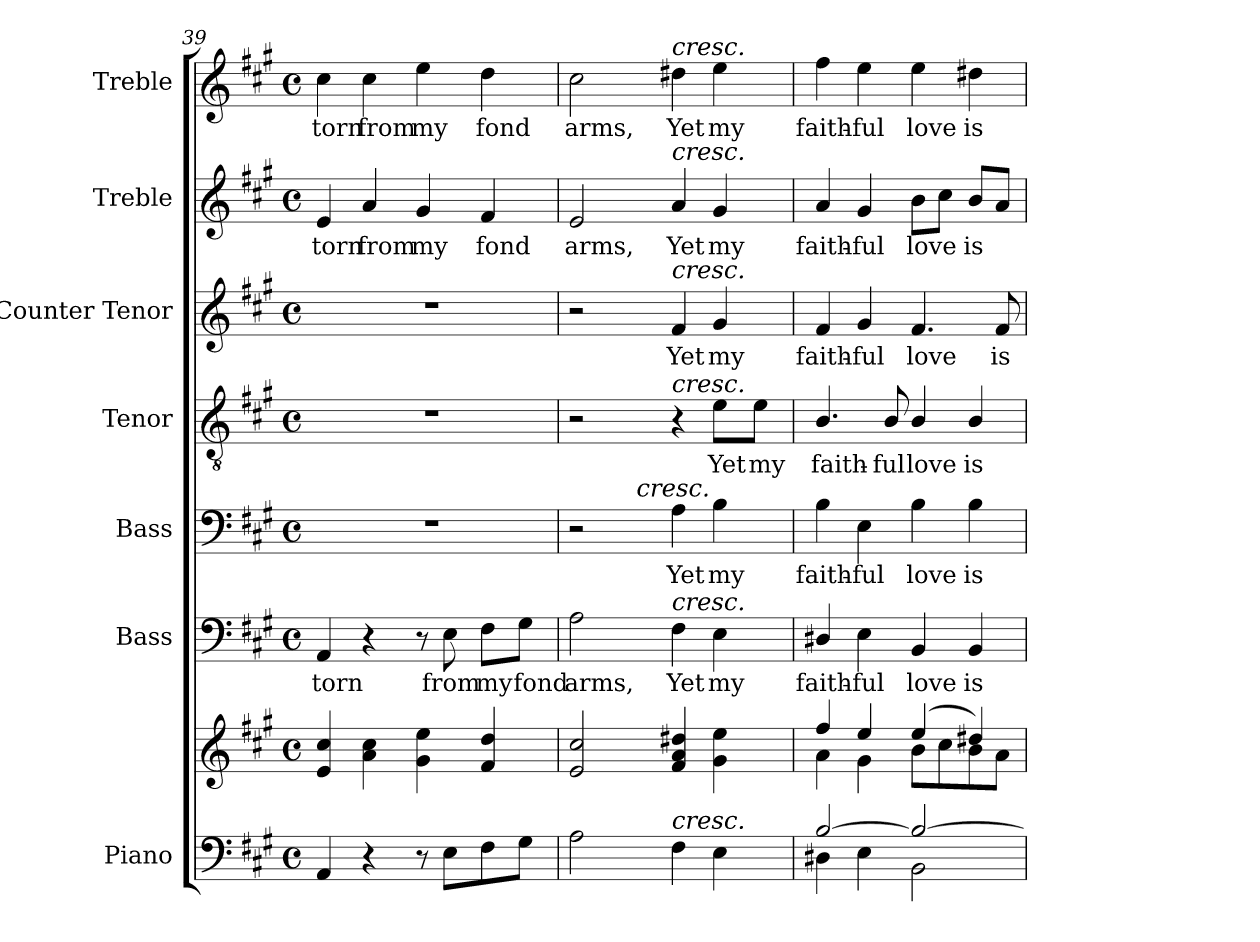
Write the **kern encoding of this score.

**kern	**kern	**kern	**text	**kern	**text	**kern	**text	**kern	**text	**kern	**text	**kern	**text
*part7	*part7	*part6	*part6	*part5	*part5	*part4	*part4	*part3	*part3	*part2	*part2	*part1	*part1
*staff8	*staff7	*staff6	*staff6	*staff5	*staff5	*staff4	*staff4	*staff3	*staff3	*staff2	*staff2	*staff1	*staff1
*I"Piano	*	*I"Bass	*	*I"Bass	*	*I"Tenor	*	*I"Counter Tenor	*	*I"Treble	*	*I"Treble	*
*I'Pno.	*	*I'B.	*	*I'B.	*	*I'T.	*	*	*	*	*	*	*
*clefF4	*clefG2	*clefF4	*	*clefF4	*	*clefGv2	*	*clefG2	*	*clefG2	*	*clefG2	*
*	*	*	*	*	*	*ITrd7c12	*	*	*	*	*	*	*
*k[f#c#g#]	*k[f#c#g#]	*k[f#c#g#]	*	*k[f#c#g#]	*	*k[f#c#g#]	*	*k[f#c#g#]	*	*k[f#c#g#]	*	*k[f#c#g#]	*
*A:	*A:	*A:	*	*A:	*	*A:	*	*A:	*	*A:	*	*A:	*
*M4/4	*M4/4	*M4/4	*	*M4/4	*	*M4/4	*	*M4/4	*	*M4/4	*	*M4/4	*
*met(c)	*met(c)	*met(c)	*	*met(c)	*	*met(c)	*	*met(c)	*	*met(c)	*	*met(c)	*
=39	=39	=39	=39	=39	=39	=39	=39	=39	=39	=39	=39	=39	=39
!	!	!	!LO:LY:b:color=#000000	!	!	!	!	!	!	!	!	!	!
!	!	!	!	!	!	!	!	!	!	!	!LO:LY:b:color=#000000	!	!
!	!	!	!	!	!	!	!	!	!	!	!	!	!LO:LY:b:color=#000000
4AAi/	4ei/ 4cc#i	4AAi/	torn	1r	.	1r	.	1r	.	4ei/	torn	4cc#i\	torn
!	!	!	!	!	!	!	!	!	!	!	!LO:LY:b:color=#000000	!	!
!	!	!	!	!	!	!	!	!	!	!	!	!	!LO:LY:b:color=#000000
4r	4ai\ 4cc#i	4r	.	.	.	.	.	.	.	4ai/	from	4cc#i\	from
!	!	!	!	!	!	!	!	!	!	!	!LO:LY:b:color=#000000	!	!
!	!	!	!	!	!	!	!	!	!	!	!	!	!LO:LY:b:color=#000000
8r	4g#i\ 4eei	8r	.	.	.	.	.	.	.	4g#i/	my	4eei\	my
!	!	!	!LO:LY:b:color=#000000	!	!	!	!	!	!	!	!	!	!
8Ei\L	.	8Ei\	from	.	.	.	.	.	.	.	.	.	.
!	!	!	!LO:LY:b:color=#000000	!	!	!	!	!	!	!	!	!	!
!	!	!	!	!	!	!	!	!	!	!	!LO:LY:b:color=#000000	!	!
!	!	!	!	!	!	!	!	!	!	!	!	!	!LO:LY:b:color=#000000
8F#i\	4f#i/ 4ddi	8F#i\L	my	.	.	.	.	.	.	4f#i/	fond	4ddi\	fond
!	!	!	!LO:LY:b:color=#000000	!	!	!	!	!	!	!	!	!	!
8G#i\J	.	8G#i\J	fond	.	.	.	.	.	.	.	.	.	.
=40	=40	=40	=40	=40	=40	=40	=40	=40	=40	=40	=40	=40	=40
!	!	!	!LO:LY:b:color=#000000	!	!	!	!	!	!	!	!	!	!
!	!	!	!	!	!	!	!	!	!	!	!LO:LY:b:color=#000000	!	!
!	!	!	!	!	!	!	!	!	!	!	!	!	!LO:LY:b:color=#000000
*	*	*	*	*^	*	*	*	*	*	*	*	*	*
2Ai\	2ei/ 2cc#i	2Ai\	arms,	2r	4ryy	.	2r	.	2r	.	2ei/	arms,	2cc#i\	arms,
.	.	.	.	.	32ryy	.	.	.	.	.	.	.	.	.
.	.	.	.	.	64ryy	.	.	.	.	.	.	.	.	.
.	.	.	.	.	128ryy	.	.	.	.	.	.	.	.	.
.	.	.	.	.	1024ryy	.	.	.	.	.	.	.	.	.
!	!	!	!	!	!LO:TX:a:i:t=cresc.	!	!	!	!	!	!	!	!	!
.	.	.	.	.	2ryy	.	.	.	.	.	.	.	.	.
!	!	!	!LO:LY:b:color=#000000	!	!	!	!	!	!	!	!	!	!	!
!	!	!	!	!	!	!LO:LY:b:color=#000000	!	!	!	!	!	!	!	!
!	!	!	!	!	!	!	!	!	!	!LO:LY:b:color=#000000	!	!	!	!
!	!	!	!	!	!	!	!	!	!	!	!	!LO:LY:b:color=#000000	!	!
!	!	!	!	!	!	!	!	!	!	!	!	!	!LO:TX:a:i:t=cresc.	!
!	!	!	!	!	!	!	!	!	!	!	!LO:TX:a:i:t=cresc.	!	!	!
!	!	!	!	!	!	!	!	!	!LO:TX:a:i:t=cresc.	!	!	!	!	!
!	!	!	!	!	!	!	!LO:TX:a:i:t=cresc.	!	!	!	!	!	!	!
!	!	!LO:TX:a:i:t=cresc.	!	!	!	!	!	!	!	!	!	!	!	!
!LO:TX:a:i:t=cresc.	!	!	!	!	!	!	!	!	!	!	!	!	!	!
!	!	!	!	!	!	!	!	!	!	!	!	!	!	!LO:LY:b:color=#000000
4F#i\	4f#i/ 4ai 4dd#Xi	4F#i\	Yet	4Ai\	.	Yet	4r	.	4f#i/	Yet	4ai/	Yet	4dd#Xi\	Yet
!	!	!	!LO:LY:b:color=#000000	!	!	!	!	!	!	!	!	!	!	!
!	!	!	!	!	!	!LO:LY:b:color=#000000	!	!	!	!	!	!	!	!
!	!	!	!	!	!	!	!	!LO:LY:b:color=#000000	!	!	!	!	!	!
!	!	!	!	!	!	!	!	!	!	!LO:LY:b:color=#000000	!	!	!	!
!	!	!	!	!	!	!	!	!	!	!	!	!LO:LY:b:color=#000000	!	!
!	!	!	!	!	!	!	!	!	!	!	!	!	!	!LO:LY:b:color=#000000
4Ei\	4g#i\ 4eei	4Ei\	my	4Bi\	.	my	8Ei\L	Yet	4g#i/	my	4g#i/	my	4eei\	my
.	.	.	.	.	8ryy	.	.	.	.	.	.	.	.	.
!	!	!	!	!	!	!	!	!LO:LY:b:color=#000000	!	!	!	!	!	!
.	.	.	.	.	.	.	8Ei\J	my	.	.	.	.	.	.
.	.	.	.	.	16ryy	.	.	.	.	.	.	.	.	.
.	.	.	.	.	256..ryy	.	.	.	.	.	.	.	.	.
*	*	*	*	*v	*v	*	*	*	*	*	*	*	*	*
=41	=41	=41	=41	=41	=41	=41	=41	=41	=41	=41	=41	=41	=41
*^	*^	*	*	*	*	*	*	*	*	*	*	*	*
*	*	*	*	*	*	*^	*	*	*	*	*	*	*	*	*
!	!	!	!	!	!LO:LY:b:color=#000000	!	!	!	!	!	!	!	!	!	!	!
*	*	*	*	*	*	*v	*v	*	*	*	*	*	*	*	*	*
*	*	*	*	*	*	*^	*	*	*	*	*	*	*	*	*
!	!	!	!	!	!	!	!	!LO:LY:b:color=#000000	!	!	!	!	!	!	!	!
*	*	*	*	*	*	*v	*v	*	*	*	*	*	*	*	*	*
*	*	*	*	*	*	*^	*	*	*	*	*	*	*	*	*
!	!	!	!	!	!	!	!	!	!	!LO:LY:b:color=#000000	!	!	!	!	!	!
*	*	*	*	*	*	*v	*v	*	*	*	*	*	*	*	*	*
*	*	*	*	*	*	*^	*	*	*	*	*	*	*	*	*
!	!	!	!	!	!	!	!	!	!	!	!	!LO:LY:b:color=#000000	!	!	!	!
*	*	*	*	*	*	*v	*v	*	*	*	*	*	*	*	*	*
*	*	*	*	*	*	*^	*	*	*	*	*	*	*	*	*
!	!	!	!	!	!	!	!	!	!	!	!	!	!	!LO:LY:b:color=#000000	!	!
*	*	*	*	*	*	*v	*v	*	*	*	*	*	*	*	*	*
*	*	*	*	*	*	*^	*	*	*	*	*	*	*	*	*
!	!	!	!	!	!	!	!	!	!	!	!	!	!	!	!	!LO:LY:b:color=#000000
*	*	*	*	*	*	*v	*v	*	*	*	*	*	*	*	*	*
[2Bi/	4D#Xi\	4ff#i/	4ai\	4D#Xi/	faith-	4Bi\	faith-	4.BBi/	faith-	4f#i/	faith-	4ai/	faith-	4ff#i\	faith-
!	!	!	!	!	!LO:LY:b:color=#000000	!	!	!	!	!	!	!	!	!	!
!	!	!	!	!	!	!	!LO:LY:b:color=#000000	!	!	!	!	!	!	!	!
!	!	!	!	!	!	!	!	!	!	!	!LO:LY:b:color=#000000	!	!	!	!
!	!	!	!	!	!	!	!	!	!	!	!	!	!LO:LY:b:color=#000000	!	!
!	!	!	!	!	!	!	!	!	!	!	!	!	!	!	!LO:LY:b:color=#000000
.	4Ei\	4eei/	4g#i\	4Ei\	-ful	4Ei\	-ful	.	.	4g#i/	-ful	4g#i/	-ful	4eei\	-ful
!	!	!	!	!	!	!	!	!	!LO:LY:b:color=#000000	!	!	!	!	!	!
.	.	.	.	.	.	.	.	8BBi/	-ful	.	.	.	.	.	.
!	!	!	!	!	!LO:LY:b:color=#000000	!	!	!	!	!	!	!	!	!	!
!	!	!	!	!	!	!	!LO:LY:b:color=#000000	!	!	!	!	!	!	!	!
!	!	!	!	!	!	!	!	!	!LO:LY:b:color=#000000	!	!	!	!	!	!
!	!	!	!	!	!	!	!	!	!	!	!LO:LY:b:color=#000000	!	!	!	!
!	!	!	!	!	!	!	!	!	!	!	!	!	!LO:LY:b:color=#000000	!	!
!	!	!	!	!	!	!	!	!	!	!	!	!	!	!	!LO:LY:b:color=#000000
2Bi/_	2BBi\	(4eei/	8bi\L	4BBi/	love	4Bi\	love	4BBi/	love	4.f#i/	love	8bi\L	love	4eei\	love
.	.	.	8cc#i\	.	.	.	.	.	.	.	.	8cc#i\J	.	.	.
!	!	!	!	!	!LO:LY:b:color=#000000	!	!	!	!	!	!	!	!	!	!
!	!	!	!	!	!	!	!LO:LY:b:color=#000000	!	!	!	!	!	!	!	!
!	!	!	!	!	!	!	!	!	!LO:LY:b:color=#000000	!	!	!	!	!	!
!	!	!	!	!	!	!	!	!	!	!	!	!	!LO:LY:b:color=#000000	!	!
!	!	!	!	!	!	!	!	!	!	!	!	!	!	!	!LO:LY:b:color=#000000
.	.	4dd#Xi/)	8bi\	4BBi/	is	4Bi\	is	4BBi/	is	.	.	8bi/L	is	4dd#Xi\	is
!	!	!	!	!	!	!	!	!	!	!	!LO:LY:b:color=#000000	!	!	!	!
.	.	.	8ai\J	.	.	.	.	.	.	8f#i/	is	8ai/J	.	.	.
*v	*v	*	*	*	*	*	*	*	*	*	*	*	*	*	*
*	*v	*v	*	*	*	*	*	*	*	*	*	*	*	*
=	=	=	=	=	=	=	=	=	=	=	=	=	=
*-	*-	*-	*-	*-	*-	*-	*-	*-	*-	*-	*-	*-	*-
